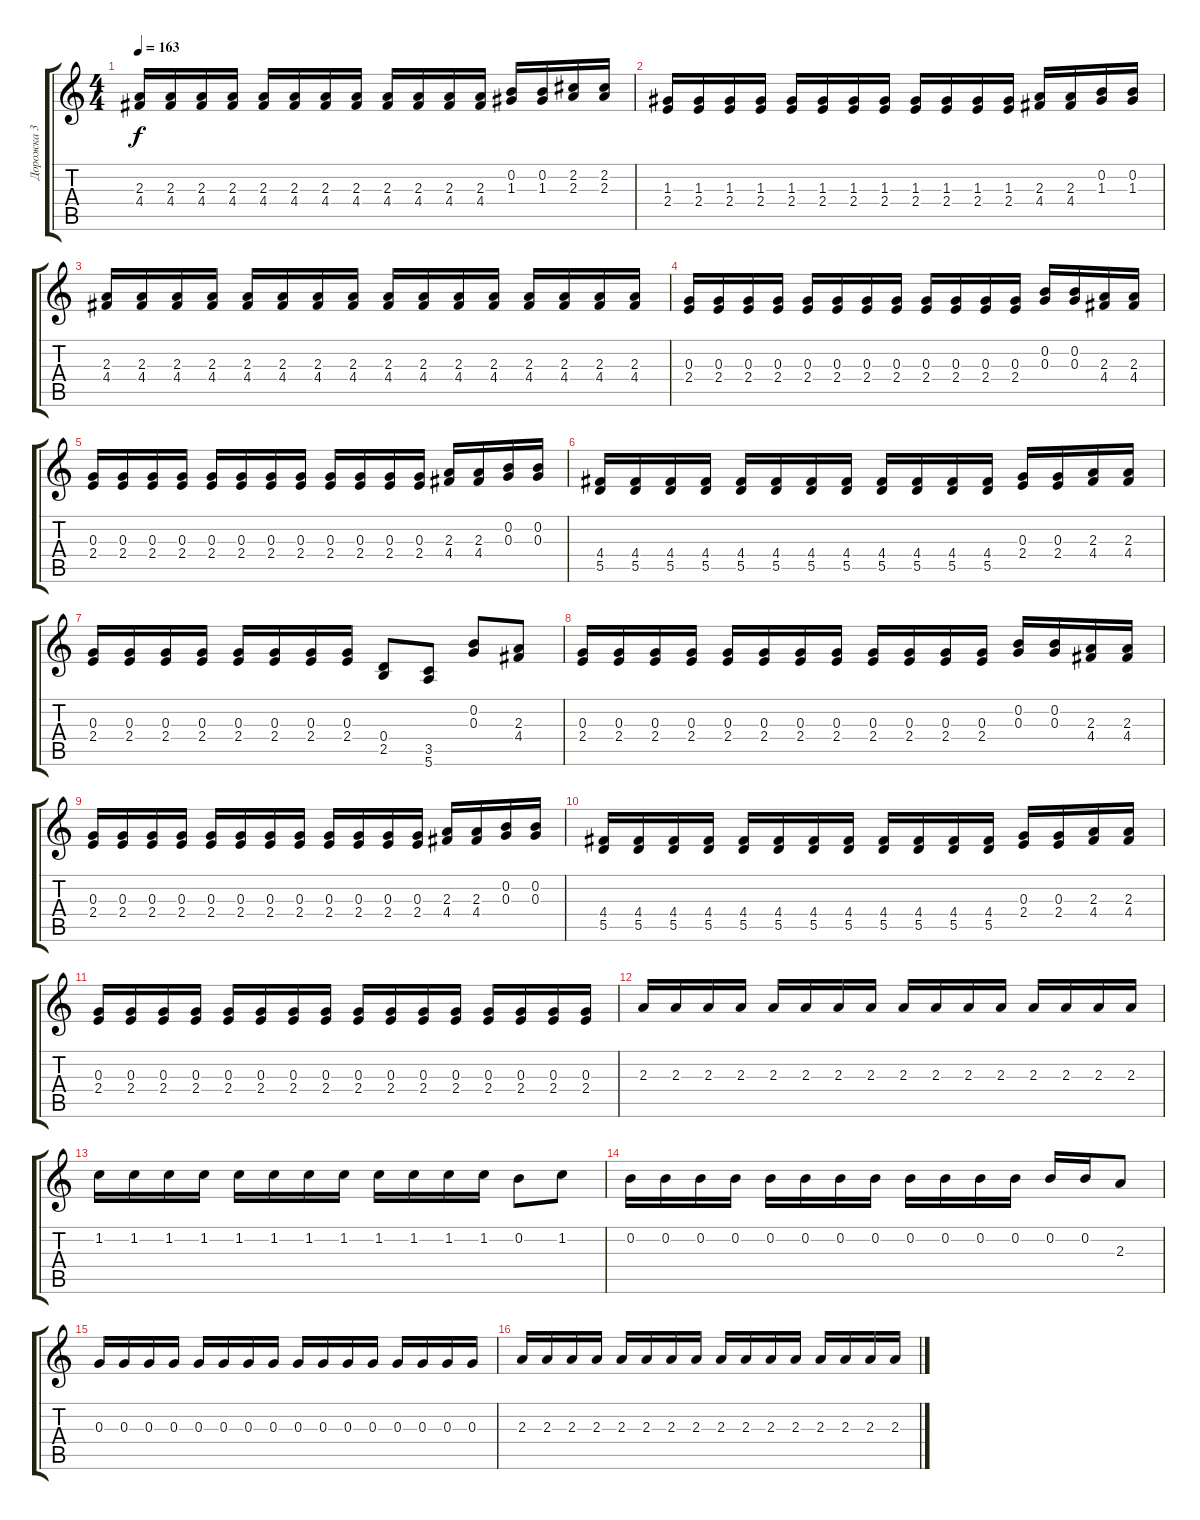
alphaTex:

\track ("Дорожка 3" "Дорожка 3") {instrument distortionguitar}
\staff {score tabs}
\tuning (E4 B3 G3 D3 A2 E2) {hide}
\ts (4 4)
\tempo 163
\clef g2
\ks c
(2.3 4.4).16{dy f} (2.3 4.4).16 (2.3 4.4).16 (2.3 4.4).16 (2.3 4.4).16 (2.3 4.4).16 (2.3 4.4).16 (2.3 4.4).16 (2.3 4.4).16 (2.3 4.4).16 (2.3 4.4).16 (2.3 4.4).16 (0.2 1.3).16 (0.2 1.3).16 (2.2 2.3).16 (2.2 2.3).16 |
(1.3 2.4).16 (1.3 2.4).16 (1.3 2.4).16 (1.3 2.4).16 (1.3 2.4).16 (1.3 2.4).16 (1.3 2.4).16 (1.3 2.4).16 (1.3 2.4).16 (1.3 2.4).16 (1.3 2.4).16 (1.3 2.4).16 (2.3 4.4).16 (2.3 4.4).16 (0.2 1.3).16 (0.2 1.3).16 |
(2.3 4.4).16 (2.3 4.4).16 (2.3 4.4).16 (2.3 4.4).16 (2.3 4.4).16 (2.3 4.4).16 (2.3 4.4).16 (2.3 4.4).16 (2.3 4.4).16 (2.3 4.4).16 (2.3 4.4).16 (2.3 4.4).16 (2.3 4.4).16 (2.3 4.4).16 (2.3 4.4).16 (2.3 4.4).16 |
(0.3 2.4).16 (0.3 2.4).16 (0.3 2.4).16 (0.3 2.4).16 (0.3 2.4).16 (0.3 2.4).16 (0.3 2.4).16 (0.3 2.4).16 (0.3 2.4).16 (0.3 2.4).16 (0.3 2.4).16 (0.3 2.4).16 (0.2 0.3).16 (0.2 0.3).16 (2.3 4.4).16 (2.3 4.4).16 |
(0.3 2.4).16 (0.3 2.4).16 (0.3 2.4).16 (0.3 2.4).16 (0.3 2.4).16 (0.3 2.4).16 (0.3 2.4).16 (0.3 2.4).16 (0.3 2.4).16 (0.3 2.4).16 (0.3 2.4).16 (0.3 2.4).16 (2.3 4.4).16 (2.3 4.4).16 (0.2 0.3).16 (0.2 0.3).16 |
(4.4 5.5).16 (4.4 5.5).16 (4.4 5.5).16 (4.4 5.5).16 (4.4 5.5).16 (4.4 5.5).16 (4.4 5.5).16 (4.4 5.5).16 (4.4 5.5).16 (4.4 5.5).16 (4.4 5.5).16 (4.4 5.5).16 (0.3 2.4).16 (0.3 2.4).16 (2.3 4.4).16 (2.3 4.4).16 |
(0.3 2.4).16 (0.3 2.4).16 (0.3 2.4).16 (0.3 2.4).16 (0.3 2.4).16 (0.3 2.4).16 (0.3 2.4).16 (0.3 2.4).16 (0.4 2.5).8 (3.5 5.6).8 (0.2 0.3).8 (2.3 4.4).8 |
(0.3 2.4).16 (0.3 2.4).16 (0.3 2.4).16 (0.3 2.4).16 (0.3 2.4).16 (0.3 2.4).16 (0.3 2.4).16 (0.3 2.4).16 (0.3 2.4).16 (0.3 2.4).16 (0.3 2.4).16 (0.3 2.4).16 (0.2 0.3).16 (0.2 0.3).16 (2.3 4.4).16 (2.3 4.4).16 |
(0.3 2.4).16 (0.3 2.4).16 (0.3 2.4).16 (0.3 2.4).16 (0.3 2.4).16 (0.3 2.4).16 (0.3 2.4).16 (0.3 2.4).16 (0.3 2.4).16 (0.3 2.4).16 (0.3 2.4).16 (0.3 2.4).16 (2.3 4.4).16 (2.3 4.4).16 (0.2 0.3).16 (0.2 0.3).16 |
(4.4 5.5).16 (4.4 5.5).16 (4.4 5.5).16 (4.4 5.5).16 (4.4 5.5).16 (4.4 5.5).16 (4.4 5.5).16 (4.4 5.5).16 (4.4 5.5).16 (4.4 5.5).16 (4.4 5.5).16 (4.4 5.5).16 (0.3 2.4).16 (0.3 2.4).16 (2.3 4.4).16 (2.3 4.4).16 |
(0.3 2.4).16 (0.3 2.4).16 (0.3 2.4).16 (0.3 2.4).16 (0.3 2.4).16 (0.3 2.4).16 (0.3 2.4).16 (0.3 2.4).16 (0.3 2.4).16 (0.3 2.4).16 (0.3 2.4).16 (0.3 2.4).16 (0.3 2.4).16 (0.3 2.4).16 (0.3 2.4).16 (0.3 2.4).16 |
2.3.16 2.3.16 2.3.16 2.3.16 2.3.16 2.3.16 2.3.16 2.3.16 2.3.16 2.3.16 2.3.16 2.3.16 2.3.16 2.3.16 2.3.16 2.3.16 |
1.2.16 1.2.16 1.2.16 1.2.16 1.2.16 1.2.16 1.2.16 1.2.16 1.2.16 1.2.16 1.2.16 1.2.16 0.2.8 1.2.8 |
0.2.16 0.2.16 0.2.16 0.2.16 0.2.16 0.2.16 0.2.16 0.2.16 0.2.16 0.2.16 0.2.16 0.2.16 0.2.16 0.2.16 2.3.8 |
0.3.16 0.3.16 0.3.16 0.3.16 0.3.16 0.3.16 0.3.16 0.3.16 0.3.16 0.3.16 0.3.16 0.3.16 0.3.16 0.3.16 0.3.16 0.3.16 |
2.3.16 2.3.16 2.3.16 2.3.16 2.3.16 2.3.16 2.3.16 2.3.16 2.3.16 2.3.16 2.3.16 2.3.16 2.3.16 2.3.16 2.3.16 2.3.16
